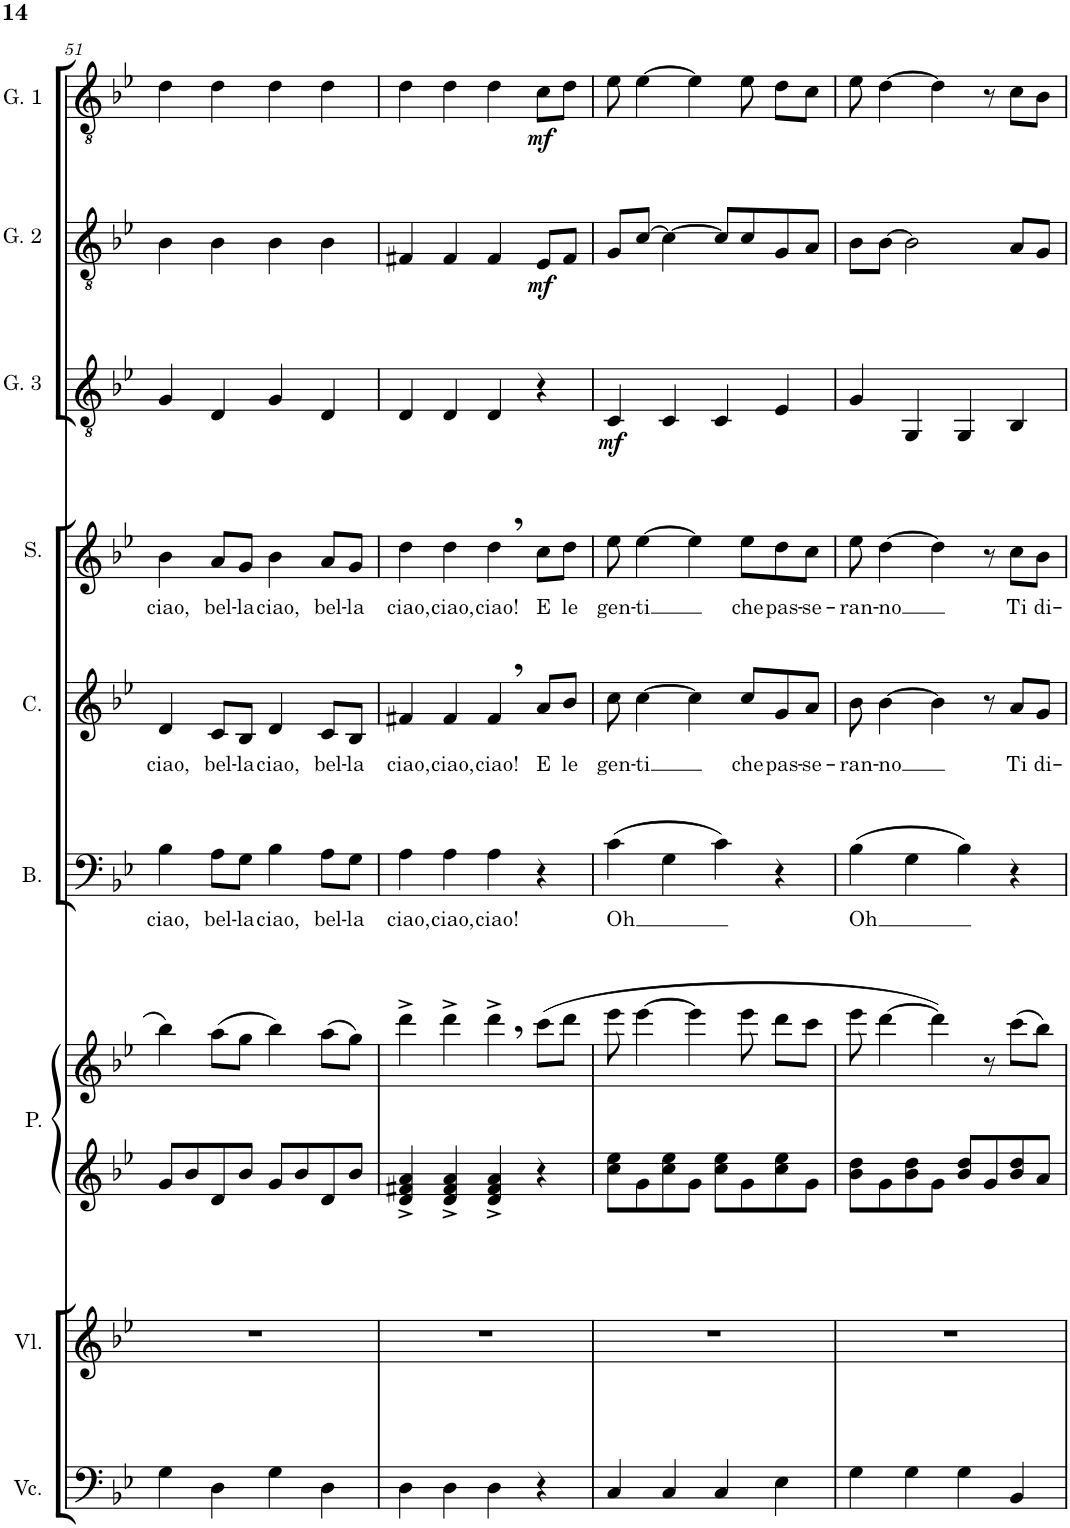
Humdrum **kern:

**kern	**kern	**kern	**kern	**kern	**text	**kern	**text	**kern	**text	**kern	**dynam	**kern	**dynam	**kern	**dynam
*part9	*part8	*part7	*part7	*part6	*part6	*part5	*part5	*part4	*part4	*part3	*part3	*part2	*part2	*part1	*part1
*staff10	*staff9	*staff8	*staff7	*staff6	*staff6	*staff5	*staff5	*staff4	*staff4	*staff3	*staff3	*staff2	*staff2	*staff1	*staff1
*I"Violoncelo	*I"Violino	*I"Piano	*	*I"Barítono	*	*I"Contralto	*	*I"Soprano	*	*I"Guitarra 2	*	*I"Guitarra 2	*	*I"Guitarra 1	*
*I'Vc.	*I'Vl.	*I'P.	*	*I'B.	*	*I'C.	*	*I'S.	*	*I'G. 3	*	*I'G. 2	*	*I'G. 1	*
!!LO:PB:g=z
*clefF4	*clefG2	*clefG2	*clefG2	*clefF4	*	*clefG2	*	*clefG2	*	*clefGv2	*	*clefGv2	*	*clefGv2	*
*k[b-e-]	*k[b-e-]	*k[b-e-]	*k[b-e-]	*k[b-e-]	*	*k[b-e-]	*	*k[b-e-]	*	*k[b-e-]	*	*k[b-e-]	*	*k[b-e-]	*
*M4/4	*M4/4	*M4/4	*M4/4	*M4/4	*	*M4/4	*	*M4/4	*	*M4/4	*	*M4/4	*	*M4/4	*
*met(c)	*met(c)	*met(c)	*met(c)	*met(c)	*	*met(c)	*	*met(c)	*	*met(c)	*	*met(c)	*	*met(c)	*
=51	=51	=51	=51	=51	=51	=51	=51	=51	=51	=51	=51	=51	=51	=51	=51
!	!	!	!	!	!LO:LY:b	!	!LO:LY:b	!	!LO:LY:b	!	!	!	!	!	!
4G\	1r	8g/L	4bb-\	4B-\	ciao,	4d/	ciao,	4b-\	ciao,	4G/	.	4B-\	.	4d\	.
.	.	8b-/	.	.	.	.	.	.	.	.	.	.	.	.	.
!	!	!	!	!	!LO:LY:b	!	!LO:LY:b	!	!LO:LY:b	!	!	!	!	!	!
4D\	.	8d/	(8aa\L	8A\L	bel-	8c/L	bel-	8a/L	bel-	4D/	.	4B-\	.	4d\	.
!	!	!	!	!	!LO:LY:b	!	!LO:LY:b	!	!LO:LY:b	!	!	!	!	!	!
.	.	8b-/J	8gg\J	8G\J	-la	8B-/J	-la	8g/J	-la	.	.	.	.	.	.
!	!	!	!	!	!LO:LY:b	!	!LO:LY:b	!	!LO:LY:b	!	!	!	!	!	!
4G\	.	8g/L	4bb-\)	4B-\	ciao,	4d/	ciao,	4b-\	ciao,	4G/	.	4B-\	.	4d\	.
.	.	8b-/	.	.	.	.	.	.	.	.	.	.	.	.	.
!	!	!	!	!	!LO:LY:b	!	!LO:LY:b	!	!LO:LY:b	!	!	!	!	!	!
4D\	.	8d/	(8aa\L	8A\L	bel-	8c/L	bel-	8a/L	bel-	4D/	.	4B-\	.	4d\	.
!	!	!	!	!	!LO:LY:b	!	!LO:LY:b	!	!LO:LY:b	!	!	!	!	!	!
.	.	8b-/J	8gg\J)	8G\J	-la	8B-/J	-la	8g/J	-la	.	.	.	.	.	.
=52	=52	=52	=52	=52	=52	=52	=52	=52	=52	=52	=52	=52	=52	=52	=52
!	!	!	!	!	!LO:LY:b	!	!LO:LY:b	!	!LO:LY:b	!	!	!	!	!	!
4D\	1r	4d/^ 4f#X/^ 4a/^	4ddd^\	4A\	ciao,	4f#X/	ciao,	4dd\	ciao,	4D/	.	4F#X/	.	4d\	.
!	!	!	!	!	!LO:LY:b	!	!LO:LY:b	!	!LO:LY:b	!	!	!	!	!	!
4D\	.	4d/^ 4f#/^ 4a/^	4ddd^\	4A\	ciao,	4f#/	ciao,	4dd\	ciao,	4D/	.	4F#/	.	4d\	.
!	!	!	!	!	!LO:LY:b	!	!LO:LY:b	!	!LO:LY:b	!	!	!	!	!	!
4D\	.	4d/^ 4f#/^ 4a/^	4ddd^,\	4A\	ciao!	4f#,/	ciao!	4dd,\	ciao!	4D/	.	4F#/	.	4d\	.
!	!	!	!	!	!	!	!LO:LY:b	!	!LO:LY:b	!	!	!	!LO:DY:b	!	!LO:DY:b
4r	.	4r	(8ccc\L	4r	.	8a/L	E	8cc\L	E	4r	.	8E-/L	mf	8c\L	mf
!	!	!	!	!	!	!	!LO:LY:b	!	!LO:LY:b	!	!	!	!	!	!
.	.	.	8ddd\J	.	.	8b-/J	le	8dd\J	le	.	.	8F#/J	.	8d\J	.
=53	=53	=53	=53	=53	=53	=53	=53	=53	=53	=53	=53	=53	=53	=53	=53
!	!	!	!	!	!LO:LY:b	!	!LO:LY:b	!	!LO:LY:b	!	!LO:DY:b	!	!	!	!
4C/	1r	8cc\ 8ee-\L	8eee-\	(4c\	Oh	8cc\	gen-	8ee-\	gen-	4C/	mf	8G/L	.	8e-\	.
!	!	!	!	!	!	!	!LO:LY:b	!	!LO:LY:b	!	!	!	!	!	!
.	.	8g\	[4eee-\	.	.	[4cc\	-ti	[4ee-\	-ti	.	.	[8c/J	.	[4e-\	.
4C/	.	8cc\ 8ee-\	.	4G\	.	.	.	.	.	4C/	.	4c\_	.	.	.
.	.	8g\J	4eee-\]	.	.	4cc\]	.	4ee-\]	.	.	.	.	.	4e-\]	.
4C/	.	8cc\ 8ee-\L	.	4c\)	.	.	.	.	.	4C/	.	8c/L]	.	.	.
!	!	!	!	!	!	!	!LO:LY:b	!	!LO:LY:b	!	!	!	!	!	!
.	.	8g\	8eee-\	.	.	8cc/L	che	8ee-\L	che	.	.	8c/	.	8e-\	.
!	!	!	!	!	!	!	!LO:LY:b	!	!LO:LY:b	!	!	!	!	!	!
4E-\	.	8cc\ 8ee-\	8ddd\L	4r	.	8g/	pas-	8dd\	pas-	4E-/	.	8G/	.	8d\L	.
!	!	!	!	!	!	!	!LO:LY:b	!	!LO:LY:b	!	!	!	!	!	!
.	.	8g\J	8ccc\J	.	.	8a/J	-se-	8cc\J	-se-	.	.	8A/J	.	8c\J	.
=54	=54	=54	=54	=54	=54	=54	=54	=54	=54	=54	=54	=54	=54	=54	=54
!	!	!	!	!	!LO:LY:b	!	!LO:LY:b	!	!LO:LY:b	!	!	!	!	!	!
4G\	1r	8b-\ 8dd\L	8eee-\	(4B-\	Oh	8b-\	-ran-	8ee-\	-ran-	4G/	.	8B-\L	.	8e-\	.
!	!	!	!	!	!	!	!LO:LY:b	!	!LO:LY:b	!	!	!	!	!	!
.	.	8g\	[4ddd\	.	.	[4b-\	-no	[4dd\	-no	.	.	[8B-\J	.	[4d\	.
4G\	.	8b-\ 8dd\	.	4G\	.	.	.	.	.	4GG/	.	2B-\]	.	.	.
.	.	8g\J	4ddd\])	.	.	4b-\]	.	4dd\]	.	.	.	.	.	4d\]	.
4G\	.	8b-/ 8dd/L	.	4B-\)	.	.	.	.	.	4GG/	.	.	.	.	.
.	.	8g/	8r	.	.	8r	.	8r	.	.	.	.	.	8r	.
!	!	!	!	!	!	!	!LO:LY:b	!	!LO:LY:b	!	!	!	!	!	!
4BB-/	.	8b-/ 8dd/	(8ccc\L	4r	.	8a/L	Ti	8cc\L	Ti	4BB-/	.	8A/L	.	8c\L	.
!	!	!	!	!	!	!	!LO:LY:b	!	!LO:LY:b	!	!	!	!	!	!
.	.	8a/J	8bb-\J)	.	.	8g/J	di-	8b-\J	di-	.	.	8G/J	.	8B-\J	.
=	=	=	=	=	=	=	=	=	=	=	=	=	=	=	=
*-	*-	*-	*-	*-	*-	*-	*-	*-	*-	*-	*-	*-	*-	*-	*-
